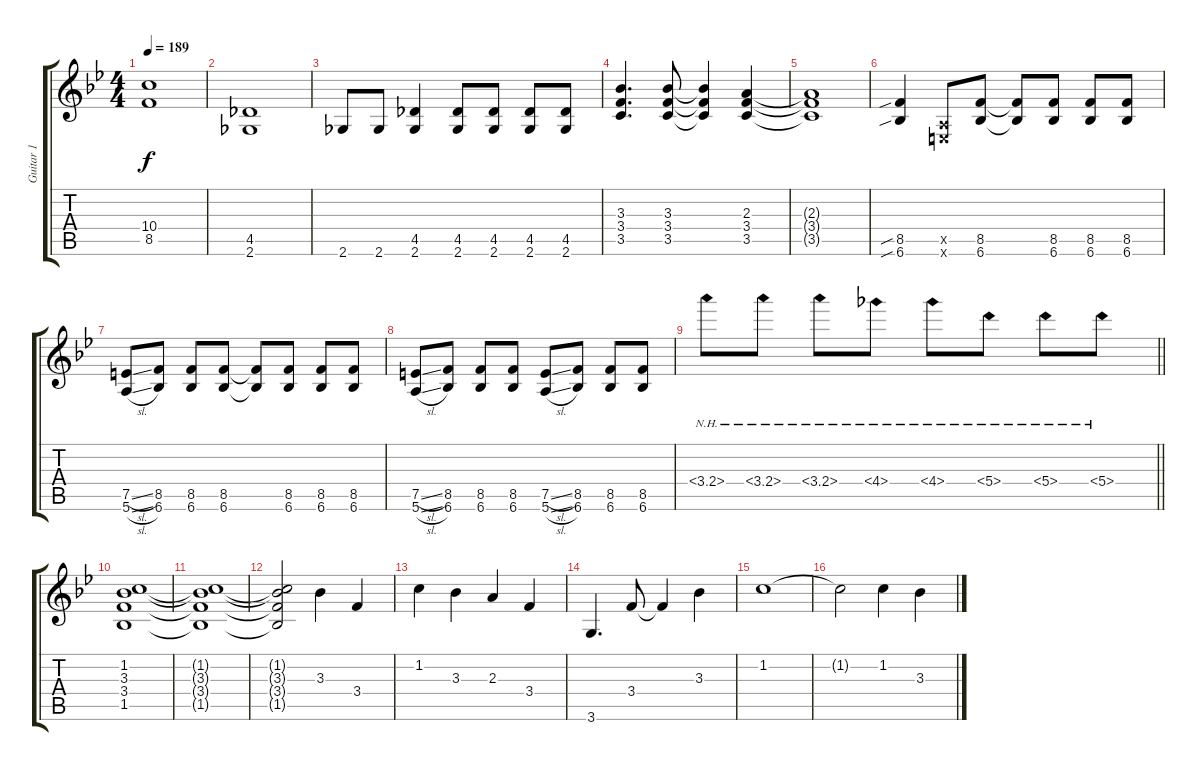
\track ("Guitar 1" "Guitar 1") {instrument overdrivenguitar}
\staff {score tabs}
\tuning (E4 B3 G3 D3 A2 E2) {hide}
\ts (4 4)
\tempo 189
\clef g2
\ks bb
(10.4{t} 8.5{t}).1{dy f} |
(4.5 2.6).1 |
2.6.8 2.6.8 (4.5 2.6).4 (4.5 2.6).8 (4.5 2.6).8 (4.5 2.6).8 (4.5 2.6).8 |
(3.3 3.4 3.5).4{d} (3.3 3.4 3.5).8 (3.3{t} 3.4{t} 3.5{t}).4 (2.3 3.4 3.5).4 |
(2.3{t} 3.4{t} 3.5{t}).1 |
(8.5{sib} 6.6{sib}).4 (0.5{x} 0.6{x}).8 (8.5 6.6).8 (8.5{t} 6.6{t}).8 (8.5 6.6).8 (8.5 6.6).8 (8.5 6.6).8 |
(7.5{sl} 5.6{sl}).8 (8.5 6.6).8 (8.5 6.6).8 (8.5 6.6).8 (8.5{t} 6.6{t}).8 (8.5 6.6).8 (8.5 6.6).8 (8.5 6.6).8 |
(7.5{sl} 5.6{sl}).8 (8.5 6.6).8 (8.5 6.6).8 (8.5 6.6).8 (7.5{sl} 5.6{sl}).8 (8.5 6.6).8 (8.5 6.6).8 (8.5 6.6).8 |
\barLineRight lightlight
3.4{nh}.8 3.4{nh}.8 3.4{nh}.8 4.4{nh}.8 4.4{nh}.8 5.4{nh}.8 5.4{nh}.8 5.4{nh}.8 |
(1.2 3.3 3.4 1.5).1 |
(1.2{t} 3.3{t} 3.4{t} 1.5{t}).1 |
(1.2{t} 3.3{t} 3.4{t} 1.5{t}).2 3.3.4 3.4.4 |
1.2.4 3.3.4 2.3.4 3.4.4 |
3.6.4{d} 3.4.8 3.4{t}.4 3.3.4 |
1.2.1 |
1.2{t}.2 1.2.4 3.3.4
